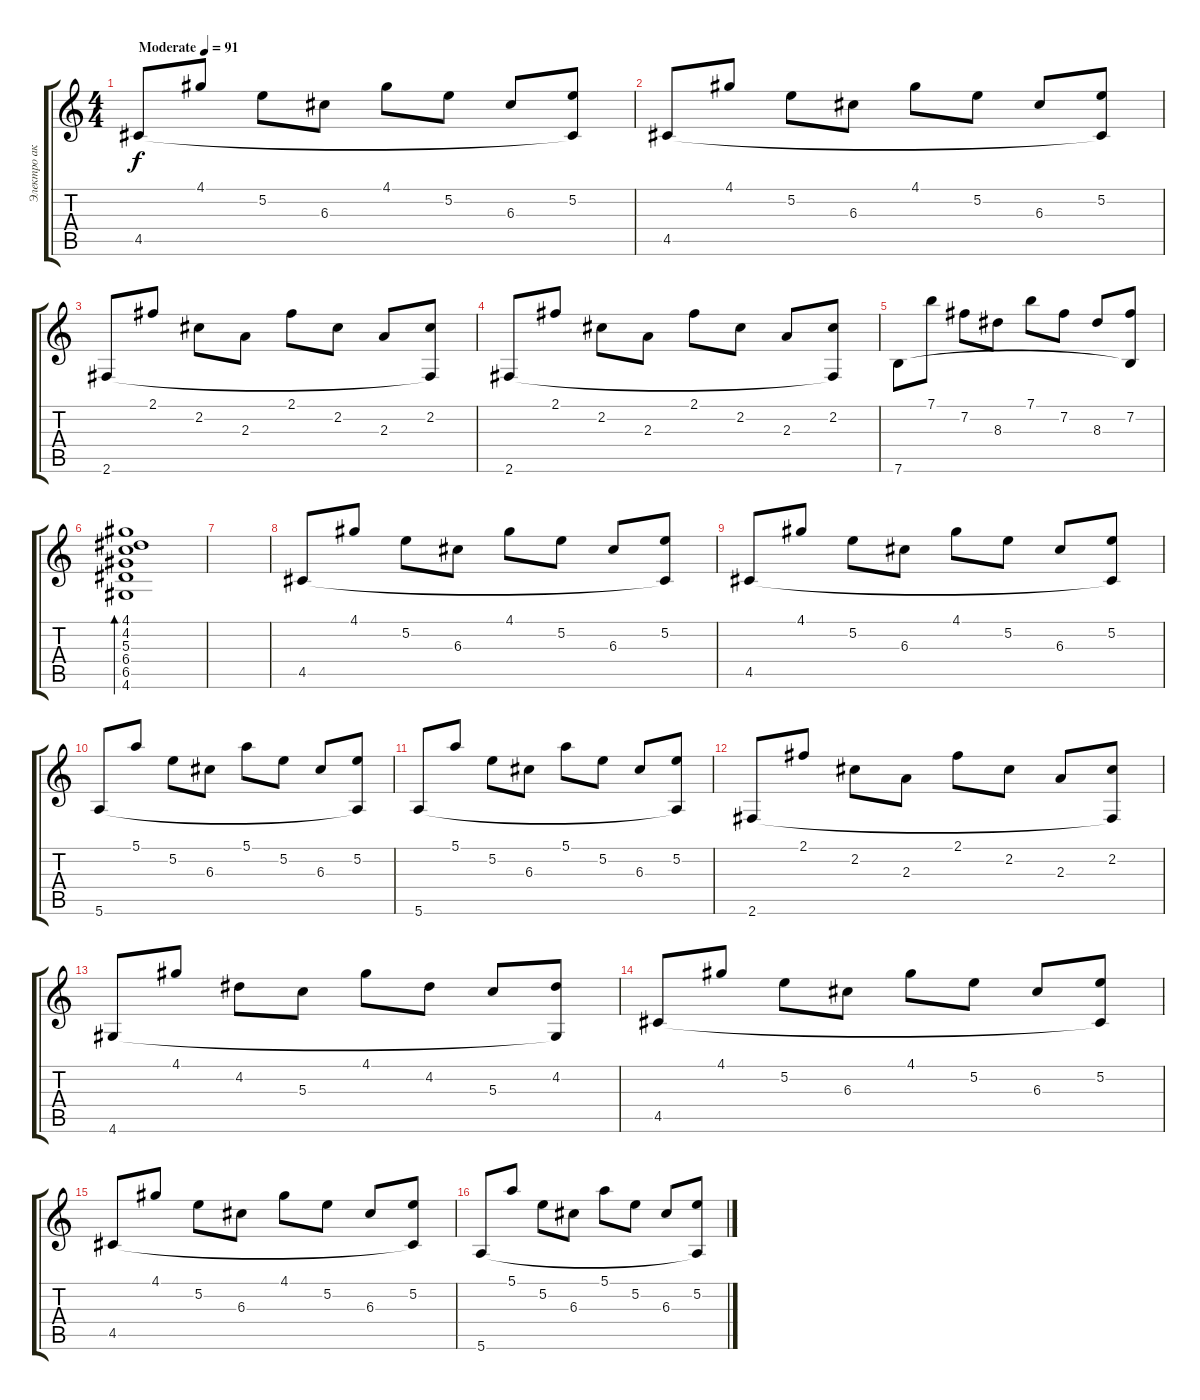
\track ("Электро акустика (ритм)" "Электро ак") {instrument electricguitarjazz}
\staff {score tabs}
\tuning (E4 B3 G3 D3 A2 E2) {hide}
\ts (4 4)
\tempo (91 "Moderate")
\clef g2
\ks c
4.5.8{dy f instrument electricguitarjazz} 4.1.8 5.2.8 6.3.8 4.1.8 5.2.8 6.3.8 (5.2 4.5{t}).8 |
4.5.8 4.1.8 5.2.8 6.3.8 4.1.8 5.2.8 6.3.8 (5.2 4.5{t}).8 |
2.6.8 2.1.8 2.2.8 2.3.8 2.1.8 2.2.8 2.3.8 (2.2 2.6{t}).8 |
2.6.8 2.1.8 2.2.8 2.3.8 2.1.8 2.2.8 2.3.8 (2.2 2.6{t}).8 |
7.6.8 7.1.8 7.2.8 8.3.8 7.1.8 7.2.8 8.3.8 (7.2 7.6{t}).8 |
(4.1 4.2 5.3 6.4 6.5 4.6).1{bd 240} |
|
4.5.8 4.1.8 5.2.8 6.3.8 4.1.8 5.2.8 6.3.8 (5.2 4.5{t}).8 |
4.5.8 4.1.8 5.2.8 6.3.8 4.1.8 5.2.8 6.3.8 (5.2 4.5{t}).8 |
5.6.8 5.1.8 5.2.8 6.3.8 5.1.8 5.2.8 6.3.8 (5.2 5.6{t}).8 |
5.6.8 5.1.8 5.2.8 6.3.8 5.1.8 5.2.8 6.3.8 (5.2 5.6{t}).8 |
2.6.8 2.1.8 2.2.8 2.3.8 2.1.8 2.2.8 2.3.8 (2.2 2.6{t}).8 |
4.6.8 4.1.8 4.2.8 5.3.8 4.1.8 4.2.8 5.3.8 (4.2 4.6{t}).8 |
4.5.8 4.1.8 5.2.8 6.3.8 4.1.8 5.2.8 6.3.8 (5.2 4.5{t}).8 |
4.5.8 4.1.8 5.2.8 6.3.8 4.1.8 5.2.8 6.3.8 (5.2 4.5{t}).8 |
5.6.8 5.1.8 5.2.8 6.3.8 5.1.8 5.2.8 6.3.8 (5.2 5.6{t}).8
